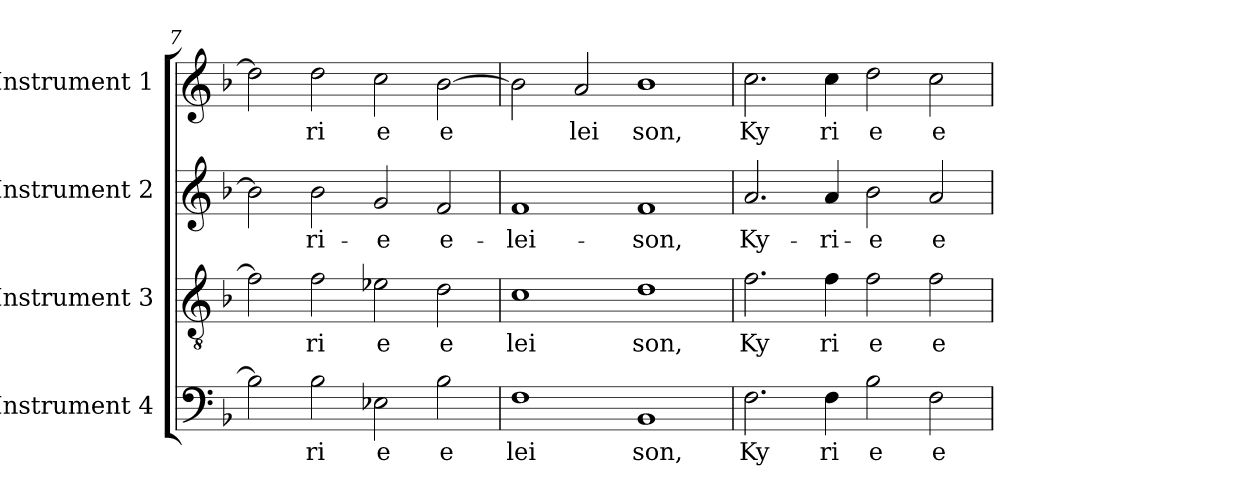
**kern	**text	**kern	**text	**kern	**text	**kern	**text
*part4	*part4	*part3	*part3	*part2	*part2	*part1	*part1
*staff4	*staff4	*staff3	*staff3	*staff2	*staff2	*staff1	*staff1
*I"Instrument 4	*	*I"Instrument 3	*	*I"Instrument 2	*	*I"Instrument 1	*
*clefF4	*	*clefGv2	*	*clefG2	*	*clefG2	*
*k[b-]	*	*k[b-]	*	*k[b-]	*	*k[b-]	*
*F:	*	*F:	*	*F:	*	*F:	*
=7	=7	=7	=7	=7	=7	=7	=7
!	!LO:LY:b:cj	!	!LO:LY:b:cj	!	!LO:LY:b:cj	!	!LO:LY:b:cj
2B-\]	.	2f\]	.	2b-\]	--	2dd\]	.
!	!LO:LY:b:cj	!	!LO:LY:b:cj	!	!LO:LY:b:cj	!	!LO:LY:b:cj
2B-\	ri	2f\	ri	2b-\	-ri-	2dd\	ri
!	!LO:LY:b:cj	!	!LO:LY:b:cj	!	!LO:LY:b:cj	!	!LO:LY:b:cj
2E-X\	e	2e-X\	e	2g/	-e	2cc\	e
!	!LO:LY:b:cj	!	!LO:LY:b:cj	!	!LO:LY:b:cj	!	!LO:LY:b:cj
2B-\	e	2d\	e	2f/	e-	[>2b-\	e
=8	=8	=8	=8	=8	=8	=8	=8
!	!LO:LY:b:cj	!	!LO:LY:b:cj	!	!LO:LY:b:cj	!	!LO:LY:b:cj
1F	lei	1c	lei	1f	-lei-	2b-\]	.
!	!	!	!	!	!	!	!LO:LY:b:cj
.	.	.	.	.	.	2a/	lei
!	!LO:LY:b:cj	!	!LO:LY:b:cj	!	!LO:LY:b:cj	!	!LO:LY:b:cj
1BB-	son,	1d	son,	1f	-son,	1b-	son,
=9	=9	=9	=9	=9	=9	=9	=9
!	!LO:LY:b:cj	!	!LO:LY:b:cj	!	!LO:LY:b:cj	!	!LO:LY:b:cj
2.F\	Ky	2.f\	Ky	2.a/	Ky-	2.cc\	Ky
!	!LO:LY:b:cj	!	!LO:LY:b:cj	!	!LO:LY:b:cj	!	!LO:LY:b:cj
4F\	ri	4f\	ri	4a/	-ri-	4cc\	ri
!	!LO:LY:b:cj	!	!LO:LY:b:cj	!	!LO:LY:b:cj	!	!LO:LY:b:cj
2B-\	e	2f\	e	2b-\	-e	2dd\	e
!	!LO:LY:b:cj	!	!LO:LY:b:cj	!	!LO:LY:b:cj	!	!LO:LY:b:cj
2F\	e	2f\	e	2a/	e-	2cc\	e
=	=	=	=	=	=	=	=
*-	*-	*-	*-	*-	*-	*-	*-
